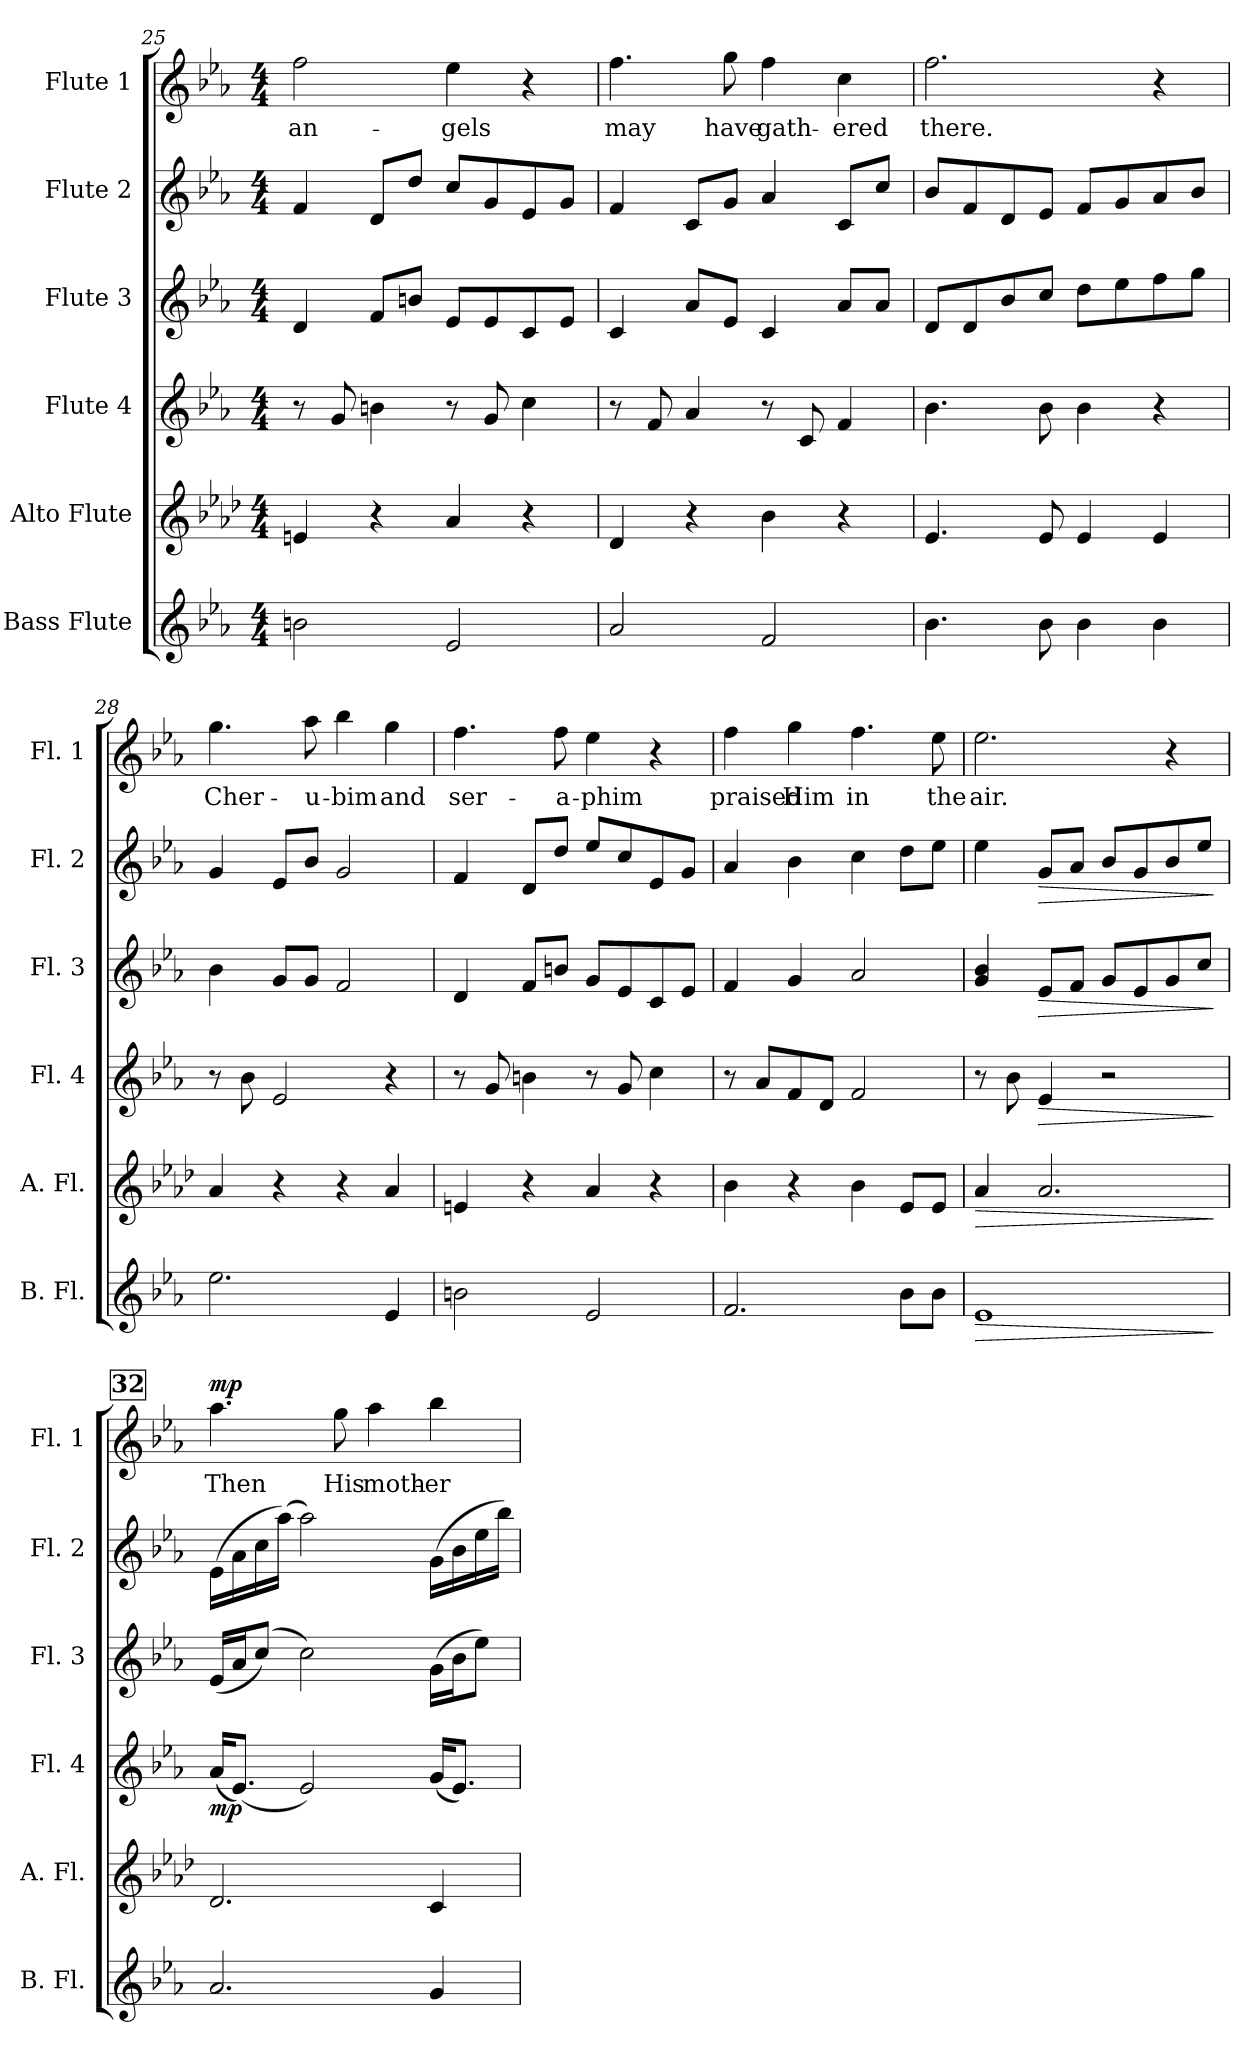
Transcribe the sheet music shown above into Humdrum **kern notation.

**kern	**dynam	**kern	**dynam	**kern	**dynam	**kern	**dynam	**kern	**dynam	**kern	**text	**dynam
*part6	*part6	*part5	*part5	*part4	*part4	*part3	*part3	*part2	*part2	*part1	*part1	*part1
*staff6	*staff6	*staff5	*staff5	*staff4	*staff4	*staff3	*staff3	*staff2	*staff2	*staff1	*staff1	*staff1
*I"Bass Flute	*	*I"Alto Flute	*	*I"Flute 4	*	*I"Flute 3	*	*I"Flute 2	*	*I"Flute 1	*	*
*I'B. Fl.	*	*I'A. Fl.	*	*I'Fl. 4	*	*I'Fl. 3	*	*I'Fl. 2	*	*I'Fl. 1	*	*
*clefG2	*	*clefG2	*	*clefG2	*	*clefG2	*	*clefG2	*	*clefG2	*	*
*ITrd7c12	*	*ITrd3c5	*	*	*	*	*	*	*	*	*	*
*k[b-e-a-]	*	*k[b-e-a-]	*	*k[b-e-a-]	*	*k[b-e-a-]	*	*k[b-e-a-]	*	*k[b-e-a-]	*	*
*M4/4	*	*M4/4	*	*M4/4	*	*M4/4	*	*M4/4	*	*M4/4	*	*
=25	=25	=25	=25	=25	=25	=25	=25	=25	=25	=25	=25	=25
!	!	!	!	!	!	!	!	!	!	!	!LO:LY:b	!
2Bn\	.	4Bn/	.	8r	.	4d/	.	4f/	.	2ff\	-an-	.
.	.	.	.	8g/	.	.	.	.	.	.	.	.
.	.	4r	.	4bn\	.	8f/L	.	8d/L	.	.	.	.
.	.	.	.	.	.	8bn/J	.	8dd/J	.	.	.	.
!	!	!	!	!	!	!	!	!	!	!	!LO:LY:b	!
2E-/	.	4e-/	.	8r	.	8e-/L	.	8cc/L	.	4ee-\	-gels	.
.	.	.	.	8g/	.	8e-/	.	8g/	.	.	.	.
.	.	4r	.	4cc\	.	8c/	.	8e-/	.	4r	.	.
.	.	.	.	.	.	8e-/J	.	8g/J	.	.	.	.
=26	=26	=26	=26	=26	=26	=26	=26	=26	=26	=26	=26	=26
!	!	!	!	!	!	!	!	!	!	!	!LO:LY:b	!
2A-/	.	4A-/	.	8r	.	4c/	.	4f/	.	4.ff\	may	.
.	.	.	.	8f/	.	.	.	.	.	.	.	.
.	.	4r	.	4a-/	.	8a-/L	.	8c/L	.	.	.	.
!	!	!	!	!	!	!	!	!	!	!	!LO:LY:b	!
.	.	.	.	.	.	8e-/J	.	8g/J	.	8gg\	have	.
!	!	!	!	!	!	!	!	!	!	!	!LO:LY:b	!
2F/	.	4f\	.	8r	.	4c/	.	4a-/	.	4ff\	gath-	.
.	.	.	.	8c/	.	.	.	.	.	.	.	.
!	!	!	!	!	!	!	!	!	!	!	!LO:LY:b	!
.	.	4r	.	4f/	.	8a-/L	.	8c/L	.	4cc\	-ered	.
.	.	.	.	.	.	8a-/J	.	8cc/J	.	.	.	.
=27	=27	=27	=27	=27	=27	=27	=27	=27	=27	=27	=27	=27
!	!	!	!	!	!	!	!	!	!	!	!LO:LY:b	!
4.B-\	.	4.B-/	.	4.b-\	.	8d/L	.	8b-/L	.	2.ff\	there.	.
.	.	.	.	.	.	8d/	.	8f/	.	.	.	.
.	.	.	.	.	.	8b-/	.	8d/	.	.	.	.
8B-\	.	8B-/	.	8b-\	.	8cc/J	.	8e-/J	.	.	.	.
4B-\	.	4B-/	.	4b-\	.	8dd\L	.	8f/L	.	.	.	.
.	.	.	.	.	.	8ee-\	.	8g/	.	.	.	.
4B-\	.	4B-/	.	4r	.	8ff\	.	8a-/	.	4r	.	.
.	.	.	.	.	.	8gg\J	.	8b-/J	.	.	.	.
!!LO:LB:g=z
=28	=28	=28	=28	=28	=28	=28	=28	=28	=28	=28	=28	=28
!	!	!	!	!	!	!	!	!	!	!	!LO:LY:b	!
2.e-\	.	4e-/	.	8r	.	4b-\	.	4g/	.	4.gg\	Cher-	.
.	.	.	.	8b-\	.	.	.	.	.	.	.	.
.	.	4r	.	2e-/	.	8g/L	.	8e-/L	.	.	.	.
!	!	!	!	!	!	!	!	!	!	!	!LO:LY:b	!
.	.	.	.	.	.	8g/J	.	8b-/J	.	8aa-\	-u-	.
!	!	!	!	!	!	!	!	!	!	!	!LO:LY:b	!
.	.	4r	.	.	.	2f/	.	2g/	.	4bb-\	-bim	.
!	!	!	!	!	!	!	!	!	!	!	!LO:LY:b	!
4E-/	.	4e-/	.	4r	.	.	.	.	.	4gg\	and	.
=29	=29	=29	=29	=29	=29	=29	=29	=29	=29	=29	=29	=29
!	!	!	!	!	!	!	!	!	!	!	!LO:LY:b	!
2Bn\	.	4Bn/	.	8r	.	4d/	.	4f/	.	4.ff\	ser-	.
.	.	.	.	8g/	.	.	.	.	.	.	.	.
.	.	4r	.	4bn\	.	8f/L	.	8d/L	.	.	.	.
!	!	!	!	!	!	!	!	!	!	!	!LO:LY:b	!
.	.	.	.	.	.	8bn/J	.	8dd/J	.	8ff\	-a-	.
!	!	!	!	!	!	!	!	!	!	!	!LO:LY:b	!
2E-/	.	4e-/	.	8r	.	8g/L	.	8ee-/L	.	4ee-\	-phim	.
.	.	.	.	8g/	.	8e-/	.	8cc/	.	.	.	.
.	.	4r	.	4cc\	.	8c/	.	8e-/	.	4r	.	.
.	.	.	.	.	.	8e-/J	.	8g/J	.	.	.	.
=30	=30	=30	=30	=30	=30	=30	=30	=30	=30	=30	=30	=30
!	!	!	!	!	!	!	!	!	!	!	!LO:LY:b	!
2.F/	.	4f\	.	8r	.	4f/	.	4a-/	.	4ff\	praised	.
.	.	.	.	8a-/L	.	.	.	.	.	.	.	.
!	!	!	!	!	!	!	!	!	!	!	!LO:LY:b	!
.	.	4r	.	8f/	.	4g/	.	4b-\	.	4gg\	Him	.
.	.	.	.	8d/J	.	.	.	.	.	.	.	.
!	!	!	!	!	!	!	!	!	!	!	!LO:LY:b	!
.	.	4f\	.	2f/	.	2a-/	.	4cc\	.	4.ff\	in	.
8B-\L	.	8B-/L	.	.	.	.	.	8dd\L	.	.	.	.
!	!	!	!	!	!	!	!	!	!	!	!LO:LY:b	!
8B-\J	.	8B-/J	.	.	.	.	.	8ee-\J	.	8ee-\	the	.
=31	=31	=31	=31	=31	=31	=31	=31	=31	=31	=31	=31	=31
!	!LO:HP:b	!	!LO:HP:b	!	!	!	!	!	!	!	!LO:LY:b	!
1E-	>	4e-/	>	8r	.	4g/ 4b-/	.	4ee-\	.	2.ee-\	air.	.
.	.	.	.	8b-\	.	.	.	.	.	.	.	.
!	!	!	!	!	!LO:HP:b	!	!LO:HP:b	!	!LO:HP:b	!	!	!
.	.	2.e-/	.	4e-/	>	8e-/L	>	8g/L	>	.	.	.
.	.	.	.	.	.	8f/J	.	8a-/J	.	.	.	.
.	.	.	.	2r	.	8g/L	.	8b-/L	.	.	.	.
.	.	.	.	.	.	8e-/	.	8g/	.	.	.	.
.	.	.	.	.	.	8g/	.	8b-/	.	4r	.	.
.	.	.	.	.	.	8cc/J	.	8ee-/J	.	.	.	.
.	]	.	]	.	]	.	]	.	]	.	.	.
!!LO:PB:g=z
!!LO:REH:place=s1:a:B:fs=18.5673:t=32
=32	=32	=32	=32	=32	=32	=32	=32	=32	=32	=32	=32	=32
!	!LO:DY:a	!	!	!	!	!	!	!	!	!	!LO:LY:b	!
!	!LO:DY:n=1:b	!	!	!	!LO:DY:b	!	!	!	!	!	!	!LO:DY:b
2.A-/	mp p	2.A-/	.	(>16a-/KL	mp	(>16e-/LL	.	(>16e-\LL	.	4.aa-\	Then	mp
.	.	.	.	(>8.e-/J)	.	16a-/J	.	16a-\	.	.	.	.
!	!	!	!	!	!	!	!LO:DY:a	!	!	!	!	!
!	!	!	!	!	!	!	!LO:DY:n=1:b	!	!	!	!	!
.	.	.	.	.	.	(>8cc/J)	mp mp	16cc\	.	.	.	.
.	.	.	.	.	.	.	.	(>16aa-\JJ)	.	.	.	.
.	.	.	.	2e-/)	.	2cc\)	.	2aa-\)	.	.	.	.
!	!	!	!	!	!	!	!	!	!	!	!LO:LY:b	!
.	.	.	.	.	.	.	.	.	.	8gg\	His	.
!	!	!	!	!	!	!	!	!	!	!	!LO:LY:b	!
.	.	.	.	.	.	.	.	.	.	4aa-\	moth-	.
!	!	!	!	!	!	!	!	!	!	!	!LO:LY:b	!
4G/	.	4G/	.	(>16g/KL	.	(>16g\LL	.	(>16g\LL	.	4bb-\	-er	.
.	.	.	.	8.e-/J)	.	16b-\J	.	16b-\	.	.	.	.
.	.	.	.	.	.	8ee-\J)	.	16ee-\	.	.	.	.
.	.	.	.	.	.	.	.	16bb-\JJ)	.	.	.	.
=	=	=	=	=	=	=	=	=	=	=	=	=
*-	*-	*-	*-	*-	*-	*-	*-	*-	*-	*-	*-	*-
